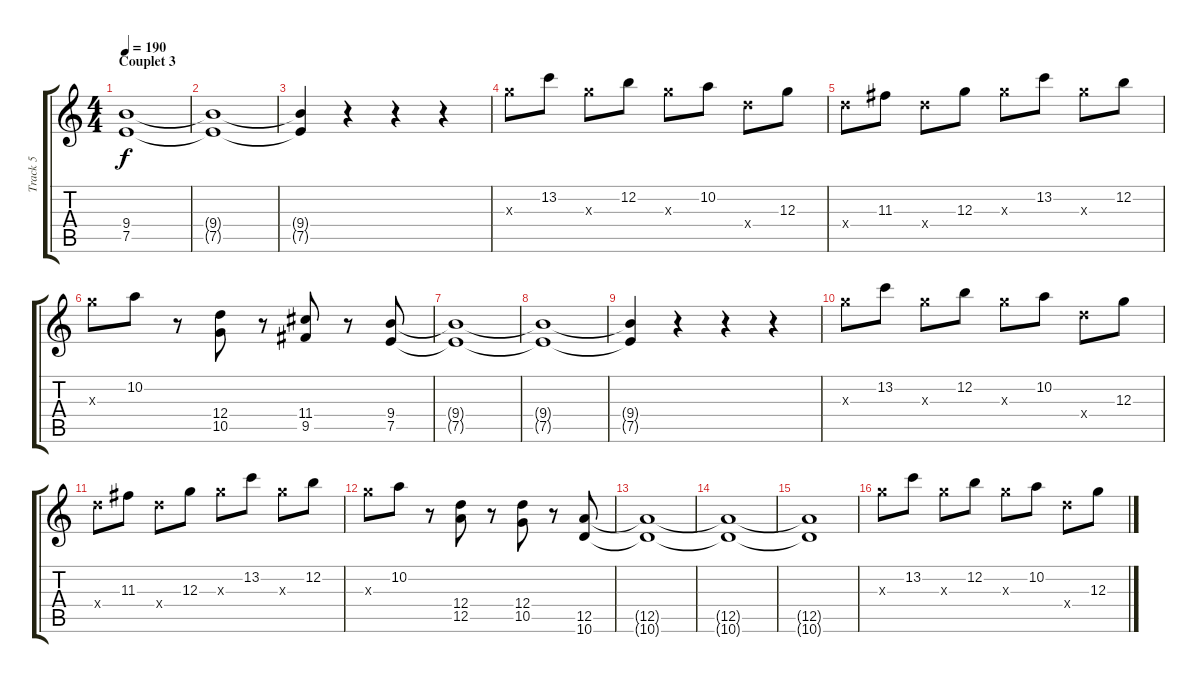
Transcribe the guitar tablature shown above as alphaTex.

\track ("Track 5" "Track 5") {instrument distortionguitar}
\staff {score tabs}
\tuning (E4 B3 G3 D3 A2 E2) {hide}
\ts (4 4)
\section ("" "Couplet 3")
\tempo 190
\clef g2
\ks c
(9.4{t} 7.5{t}).1{dy f} |
(9.4{t} 7.5{t}).1 |
(9.4{t} 7.5{t}).4 r.4 r.4 r.4 |
12.3{x}.8 13.2.8 12.3{x}.8 12.2.8 12.3{x}.8 10.2.8 12.4{x}.8 12.3.8 |
12.4{x}.8 11.3.8 12.4{x}.8 12.3.8 12.3{x}.8 13.2.8 12.3{x}.8 12.2.8 |
12.3{x}.8 10.2.8 r.8 (12.4 10.5).8 r.8 (11.4 9.5).8 r.8 (9.4 7.5).8 |
(9.4{t} 7.5{t}).1 |
(9.4{t} 7.5{t}).1 |
(9.4{t} 7.5{t}).4 r.4 r.4 r.4 |
12.3{x}.8 13.2.8 12.3{x}.8 12.2.8 12.3{x}.8 10.2.8 12.4{x}.8 12.3.8 |
12.4{x}.8 11.3.8 12.4{x}.8 12.3.8 12.3{x}.8 13.2.8 12.3{x}.8 12.2.8 |
12.3{x}.8 10.2.8 r.8 (12.4 12.5).8 r.8 (12.4 10.5).8 r.8 (12.5 10.6).8 |
(12.5{t} 10.6{t}).1 |
(12.5{t} 10.6{t}).1 |
(12.5{t} 10.6{t}).1 |
12.3{x}.8 13.2.8 12.3{x}.8 12.2.8 12.3{x}.8 10.2.8 12.4{x}.8 12.3.8
